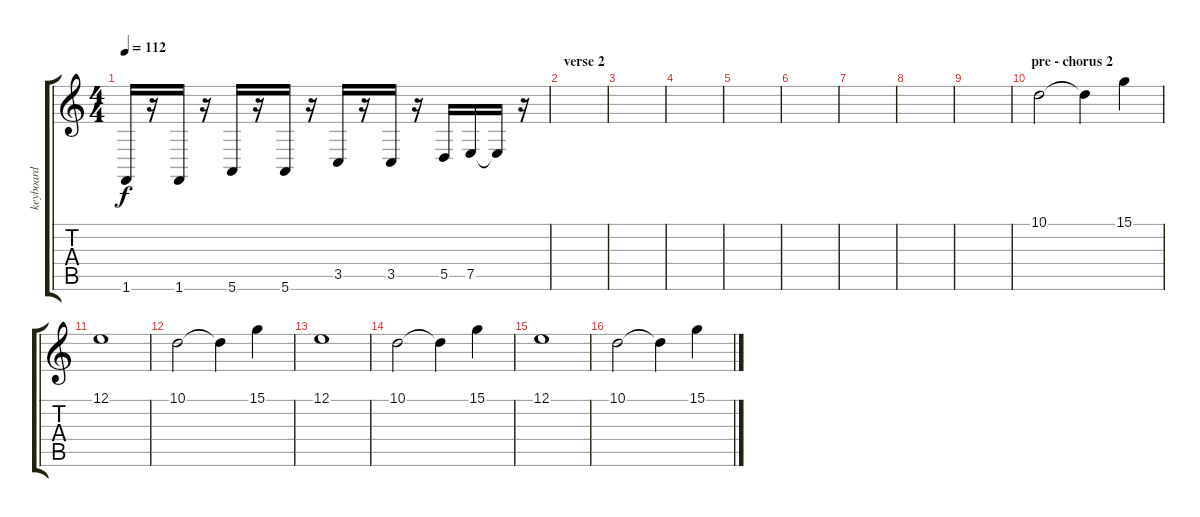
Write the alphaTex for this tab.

\track ("keyboard" "keyboard") {instrument pad2warm}
\staff {score tabs}
\tuning (E4 B3 G3 D3 A2 E2) {hide}
\ts (4 4)
\tempo 112
\clef g2
\ks c
1.6.16{dy f} r.16 1.6.16 r.16 5.6.16 r.16 5.6.16 r.16 3.5.16 r.16 3.5.16 r.16 5.5.16 7.5.16 7.5{t}.16 r.16 |
\section ("" "verse 2")
|
|
|
|
|
|
|
|
\section ("" "pre - chorus 2")
10.1.2{volume 12 balance 8 instrument pad2warm} 10.1{t}.4 15.1.4 |
12.1.1 |
10.1.2 10.1{t}.4 15.1.4 |
12.1.1 |
10.1.2 10.1{t}.4 15.1.4 |
12.1.1 |
10.1.2 10.1{t}.4 15.1.4
